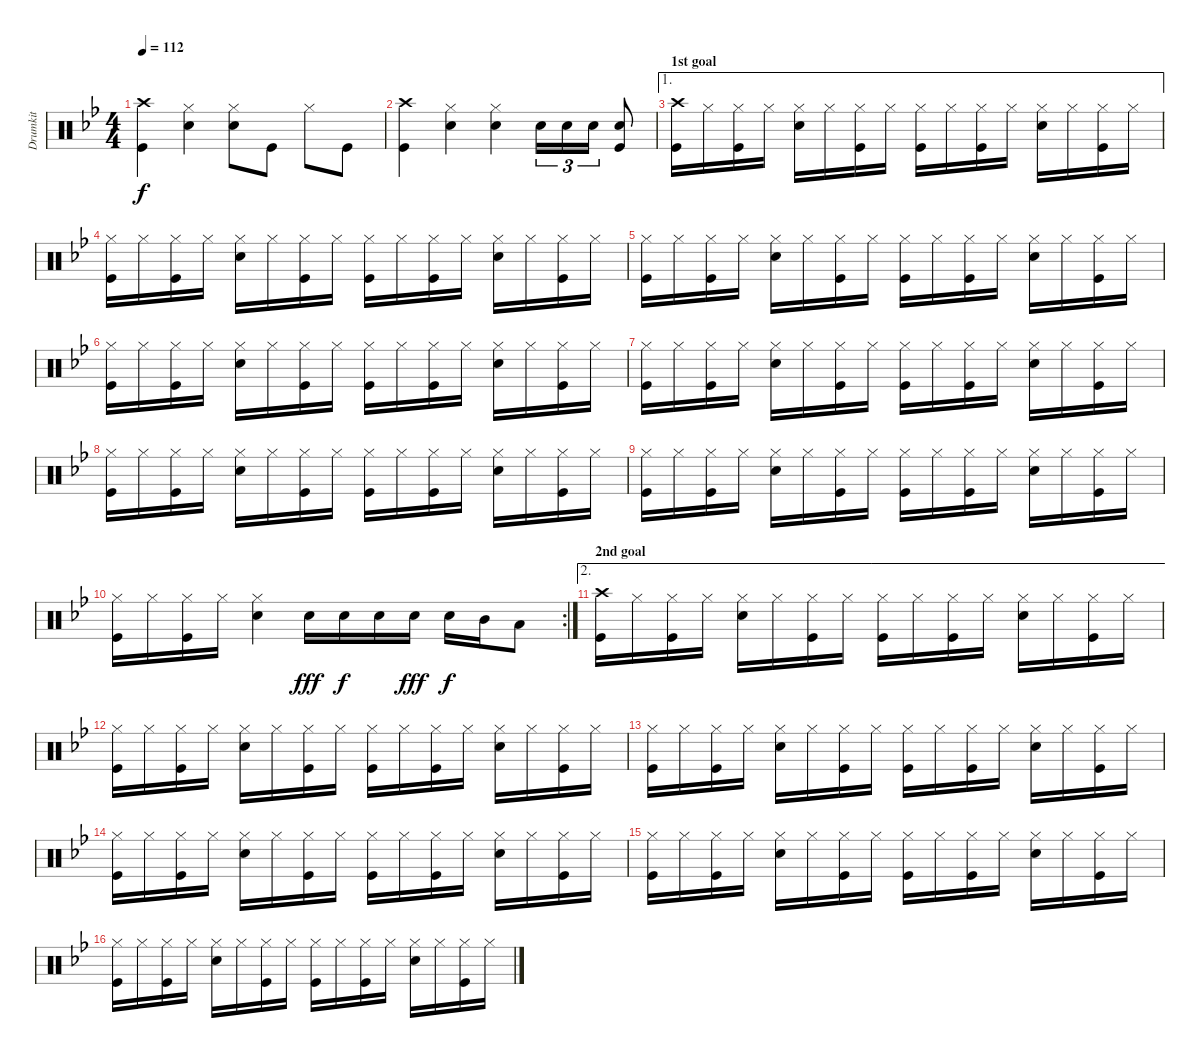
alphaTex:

\track ("Drumkit" "Drumkit") {instrument percussion}
\staff {score}
\articulation defaults
\ts (4 4)
\tempo 112
\clef neutral
\ks bb
("Crash high (hit)" "Kick (hit)").4{dy f} ("Hi-Hat (closed)" "Snare (hit) 2").4 ("Hi-Hat (closed)" "Snare (hit) 2").8 "Kick (hit)".8 "Hi-Hat (closed)".8 "Kick (hit)".8 |
("Crash high (hit)" "Kick (hit)").4 ("Hi-Hat (closed)" "Snare (hit) 2").4 ("Hi-Hat (closed)" "Snare (hit) 2").4 "Snare (hit) 2".16{tu (3 2)} "Snare (hit) 2".16{tu (3 2)} "Snare (hit) 2".16{tu (3 2)} ("Snare (hit) 2" "Kick (hit)").8 |
\ae 1
\section ("" "1st goal")
("Crash high (hit)" "Kick (hit)").16 "Hi-Hat (closed)".16 ("Hi-Hat (closed)" "Kick (hit)").16 "Hi-Hat (closed)".16 ("Hi-Hat (closed)" "Snare (hit) 2").16 "Hi-Hat (closed)".16 ("Hi-Hat (closed)" "Kick (hit)").16 "Hi-Hat (closed)".16 ("Hi-Hat (closed)" "Kick (hit)").16 "Hi-Hat (closed)".16 ("Hi-Hat (closed)" "Kick (hit)").16 "Hi-Hat (closed)".16 ("Hi-Hat (closed)" "Snare (hit) 2").16 "Hi-Hat (closed)".16 ("Hi-Hat (closed)" "Kick (hit)").16 "Hi-Hat (closed)".16 |
("Hi-Hat (closed)" "Kick (hit)").16 "Hi-Hat (closed)".16 ("Hi-Hat (closed)" "Kick (hit)").16 "Hi-Hat (closed)".16 ("Hi-Hat (closed)" "Snare (hit) 2").16 "Hi-Hat (closed)".16 ("Hi-Hat (closed)" "Kick (hit)").16 "Hi-Hat (closed)".16 ("Hi-Hat (closed)" "Kick (hit)").16 "Hi-Hat (closed)".16 ("Hi-Hat (closed)" "Kick (hit)").16 "Hi-Hat (closed)".16 ("Hi-Hat (closed)" "Snare (hit) 2").16 "Hi-Hat (closed)".16 ("Hi-Hat (closed)" "Kick (hit)").16 "Hi-Hat (closed)".16 |
("Hi-Hat (closed)" "Kick (hit)").16 "Hi-Hat (closed)".16 ("Hi-Hat (closed)" "Kick (hit)").16 "Hi-Hat (closed)".16 ("Hi-Hat (closed)" "Snare (hit) 2").16 "Hi-Hat (closed)".16 ("Hi-Hat (closed)" "Kick (hit)").16 "Hi-Hat (closed)".16 ("Hi-Hat (closed)" "Kick (hit)").16 "Hi-Hat (closed)".16 ("Hi-Hat (closed)" "Kick (hit)").16 "Hi-Hat (closed)".16 ("Hi-Hat (closed)" "Snare (hit) 2").16 "Hi-Hat (closed)".16 ("Hi-Hat (closed)" "Kick (hit)").16 "Hi-Hat (closed)".16 |
("Hi-Hat (closed)" "Kick (hit)").16 "Hi-Hat (closed)".16 ("Hi-Hat (closed)" "Kick (hit)").16 "Hi-Hat (closed)".16 ("Hi-Hat (closed)" "Snare (hit) 2").16 "Hi-Hat (closed)".16 ("Hi-Hat (closed)" "Kick (hit)").16 "Hi-Hat (closed)".16 ("Hi-Hat (closed)" "Kick (hit)").16 "Hi-Hat (closed)".16 ("Hi-Hat (closed)" "Kick (hit)").16 "Hi-Hat (closed)".16 ("Hi-Hat (closed)" "Snare (hit) 2").16 "Hi-Hat (closed)".16 ("Hi-Hat (closed)" "Kick (hit)").16 "Hi-Hat (closed)".16 |
("Hi-Hat (closed)" "Kick (hit)").16 "Hi-Hat (closed)".16 ("Hi-Hat (closed)" "Kick (hit)").16 "Hi-Hat (closed)".16 ("Hi-Hat (closed)" "Snare (hit) 2").16 "Hi-Hat (closed)".16 ("Hi-Hat (closed)" "Kick (hit)").16 "Hi-Hat (closed)".16 ("Hi-Hat (closed)" "Kick (hit)").16 "Hi-Hat (closed)".16 ("Hi-Hat (closed)" "Kick (hit)").16 "Hi-Hat (closed)".16 ("Hi-Hat (closed)" "Snare (hit) 2").16 "Hi-Hat (closed)".16 ("Hi-Hat (closed)" "Kick (hit)").16 "Hi-Hat (closed)".16 |
("Hi-Hat (closed)" "Kick (hit)").16 "Hi-Hat (closed)".16 ("Hi-Hat (closed)" "Kick (hit)").16 "Hi-Hat (closed)".16 ("Hi-Hat (closed)" "Snare (hit) 2").16 "Hi-Hat (closed)".16 ("Hi-Hat (closed)" "Kick (hit)").16 "Hi-Hat (closed)".16 ("Hi-Hat (closed)" "Kick (hit)").16 "Hi-Hat (closed)".16 ("Hi-Hat (closed)" "Kick (hit)").16 "Hi-Hat (closed)".16 ("Hi-Hat (closed)" "Snare (hit) 2").16 "Hi-Hat (closed)".16 ("Hi-Hat (closed)" "Kick (hit)").16 "Hi-Hat (closed)".16 |
("Hi-Hat (closed)" "Kick (hit)").16 "Hi-Hat (closed)".16 ("Hi-Hat (closed)" "Kick (hit)").16 "Hi-Hat (closed)".16 ("Hi-Hat (closed)" "Snare (hit) 2").16 "Hi-Hat (closed)".16 ("Hi-Hat (closed)" "Kick (hit)").16 "Hi-Hat (closed)".16 ("Hi-Hat (closed)" "Kick (hit)").16 "Hi-Hat (closed)".16 ("Hi-Hat (closed)" "Kick (hit)").16 "Hi-Hat (closed)".16 ("Hi-Hat (closed)" "Snare (hit) 2").16 "Hi-Hat (closed)".16 ("Hi-Hat (closed)" "Kick (hit)").16 "Hi-Hat (closed)".16 |
\rc 2
("Hi-Hat (closed)" "Kick (hit)").16 "Hi-Hat (closed)".16 ("Hi-Hat (closed)" "Kick (hit)").16 "Hi-Hat (closed)".16 ("Hi-Hat (closed)" "Snare (hit) 2").4 "Snare (hit) 2".16{dy fff} "Snare (hit) 2".16{dy f} "Snare (hit) 2".16 "Snare (hit) 2".16{dy fff} "Snare (hit) 2".16{dy f} "Mid Tom (hit)".16 "Low Tom (hit)".8 |
\ae 2
\section ("" "2nd goal")
("Crash high (hit)" "Kick (hit)").16 "Hi-Hat (closed)".16 ("Hi-Hat (closed)" "Kick (hit)").16 "Hi-Hat (closed)".16 ("Hi-Hat (closed)" "Snare (hit) 2").16 "Hi-Hat (closed)".16 ("Hi-Hat (closed)" "Kick (hit)").16 "Hi-Hat (closed)".16 ("Hi-Hat (closed)" "Kick (hit)").16 "Hi-Hat (closed)".16 ("Hi-Hat (closed)" "Kick (hit)").16 "Hi-Hat (closed)".16 ("Hi-Hat (closed)" "Snare (hit) 2").16 "Hi-Hat (closed)".16 ("Hi-Hat (closed)" "Kick (hit)").16 "Hi-Hat (closed)".16 |
("Hi-Hat (closed)" "Kick (hit)").16 "Hi-Hat (closed)".16 ("Hi-Hat (closed)" "Kick (hit)").16 "Hi-Hat (closed)".16 ("Hi-Hat (closed)" "Snare (hit) 2").16 "Hi-Hat (closed)".16 ("Hi-Hat (closed)" "Kick (hit)").16 "Hi-Hat (closed)".16 ("Hi-Hat (closed)" "Kick (hit)").16 "Hi-Hat (closed)".16 ("Hi-Hat (closed)" "Kick (hit)").16 "Hi-Hat (closed)".16 ("Hi-Hat (closed)" "Snare (hit) 2").16 "Hi-Hat (closed)".16 ("Hi-Hat (closed)" "Kick (hit)").16 "Hi-Hat (closed)".16 |
("Hi-Hat (closed)" "Kick (hit)").16 "Hi-Hat (closed)".16 ("Hi-Hat (closed)" "Kick (hit)").16 "Hi-Hat (closed)".16 ("Hi-Hat (closed)" "Snare (hit) 2").16 "Hi-Hat (closed)".16 ("Hi-Hat (closed)" "Kick (hit)").16 "Hi-Hat (closed)".16 ("Hi-Hat (closed)" "Kick (hit)").16 "Hi-Hat (closed)".16 ("Hi-Hat (closed)" "Kick (hit)").16 "Hi-Hat (closed)".16 ("Hi-Hat (closed)" "Snare (hit) 2").16 "Hi-Hat (closed)".16 ("Hi-Hat (closed)" "Kick (hit)").16 "Hi-Hat (closed)".16 |
("Hi-Hat (closed)" "Kick (hit)").16 "Hi-Hat (closed)".16 ("Hi-Hat (closed)" "Kick (hit)").16 "Hi-Hat (closed)".16 ("Hi-Hat (closed)" "Snare (hit) 2").16 "Hi-Hat (closed)".16 ("Hi-Hat (closed)" "Kick (hit)").16 "Hi-Hat (closed)".16 ("Hi-Hat (closed)" "Kick (hit)").16 "Hi-Hat (closed)".16 ("Hi-Hat (closed)" "Kick (hit)").16 "Hi-Hat (closed)".16 ("Hi-Hat (closed)" "Snare (hit) 2").16 "Hi-Hat (closed)".16 ("Hi-Hat (closed)" "Kick (hit)").16 "Hi-Hat (closed)".16 |
("Hi-Hat (closed)" "Kick (hit)").16 "Hi-Hat (closed)".16 ("Hi-Hat (closed)" "Kick (hit)").16 "Hi-Hat (closed)".16 ("Hi-Hat (closed)" "Snare (hit) 2").16 "Hi-Hat (closed)".16 ("Hi-Hat (closed)" "Kick (hit)").16 "Hi-Hat (closed)".16 ("Hi-Hat (closed)" "Kick (hit)").16 "Hi-Hat (closed)".16 ("Hi-Hat (closed)" "Kick (hit)").16 "Hi-Hat (closed)".16 ("Hi-Hat (closed)" "Snare (hit) 2").16 "Hi-Hat (closed)".16 ("Hi-Hat (closed)" "Kick (hit)").16 "Hi-Hat (closed)".16 |
("Hi-Hat (closed)" "Kick (hit)").16 "Hi-Hat (closed)".16 ("Hi-Hat (closed)" "Kick (hit)").16 "Hi-Hat (closed)".16 ("Hi-Hat (closed)" "Snare (hit) 2").16 "Hi-Hat (closed)".16 ("Hi-Hat (closed)" "Kick (hit)").16 "Hi-Hat (closed)".16 ("Hi-Hat (closed)" "Kick (hit)").16 "Hi-Hat (closed)".16 ("Hi-Hat (closed)" "Kick (hit)").16 "Hi-Hat (closed)".16 ("Hi-Hat (closed)" "Snare (hit) 2").16 "Hi-Hat (closed)".16 ("Hi-Hat (closed)" "Kick (hit)").16 "Hi-Hat (closed)".16
